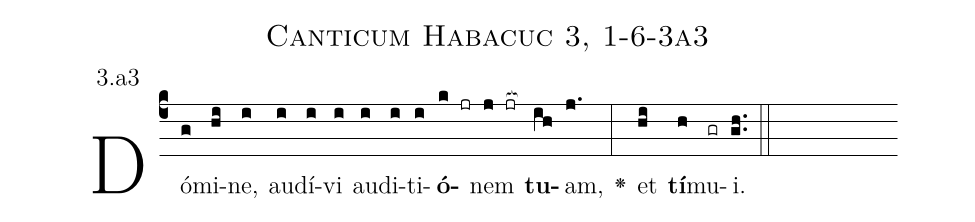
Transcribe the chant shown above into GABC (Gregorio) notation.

name: Canticum Habacuc 3, 1-6-3a3;
annotation: 3.a3;
%%
(c4)Dó(g)mi(hi)ne,(i) au(i)dí(i)vi(i) au(i)di(i)ti(i)<b>ó</b>(k jr)nem(j jr[ocb:1{]) <b>tu</b>(ih[ocb:0}])am,(j.) <v>\greheightstar</v>(:) et(hi) <b>tí</b>(h)mu(gr)i.(gh..) (::)


%E(i) u(i) o(ji) u(hi) a(h) e.(gh..) (::)
